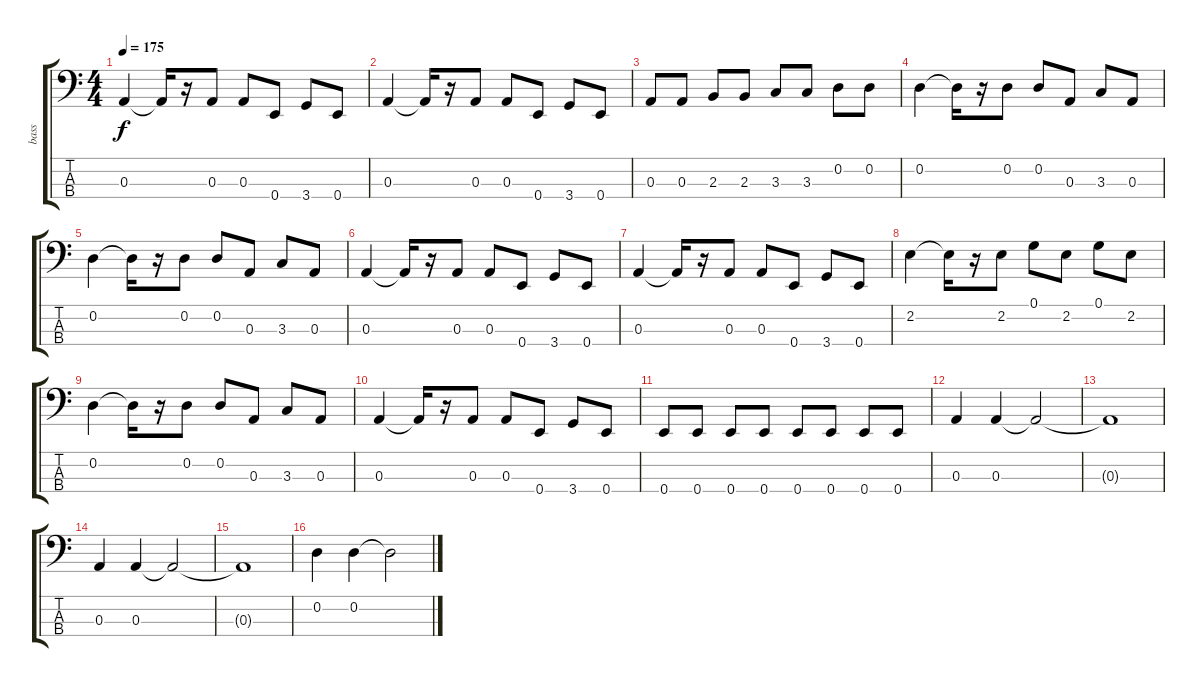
\track ("bass" "bass") {instrument electricbassfinger}
\staff {score tabs}
\tuning (G2 D2 A1 E1) {hide}
\ts (4 4)
\tempo 175
\clef f4
\ks c
0.3.4{dy f} 0.3{t}.16 r.16 0.3.8 0.3.8 0.4.8 3.4.8 0.4.8 |
0.3.4 0.3{t}.16 r.16 0.3.8 0.3.8 0.4.8 3.4.8 0.4.8 |
0.3.8 0.3.8 2.3.8 2.3.8 3.3.8 3.3.8 0.2.8 0.2.8 |
0.2.4 0.2{t}.16 r.16 0.2.8 0.2.8 0.3.8 3.3.8 0.3.8 |
0.2.4 0.2{t}.16 r.16 0.2.8 0.2.8 0.3.8 3.3.8 0.3.8 |
0.3.4 0.3{t}.16 r.16 0.3.8 0.3.8 0.4.8 3.4.8 0.4.8 |
0.3.4 0.3{t}.16 r.16 0.3.8 0.3.8 0.4.8 3.4.8 0.4.8 |
2.2.4 2.2{t}.16 r.16 2.2.8 0.1.8 2.2.8 0.1.8 2.2.8 |
0.2.4 0.2{t}.16 r.16 0.2.8 0.2.8 0.3.8 3.3.8 0.3.8 |
0.3.4 0.3{t}.16 r.16 0.3.8 0.3.8 0.4.8 3.4.8 0.4.8 |
0.4.8 0.4.8 0.4.8 0.4.8 0.4.8 0.4.8 0.4.8 0.4.8 |
0.3.4 0.3.4 0.3{t}.2 |
0.3{t}.1 |
0.3.4 0.3.4 0.3{t}.2 |
0.3{t}.1 |
0.2.4 0.2.4 0.2{t}.2
